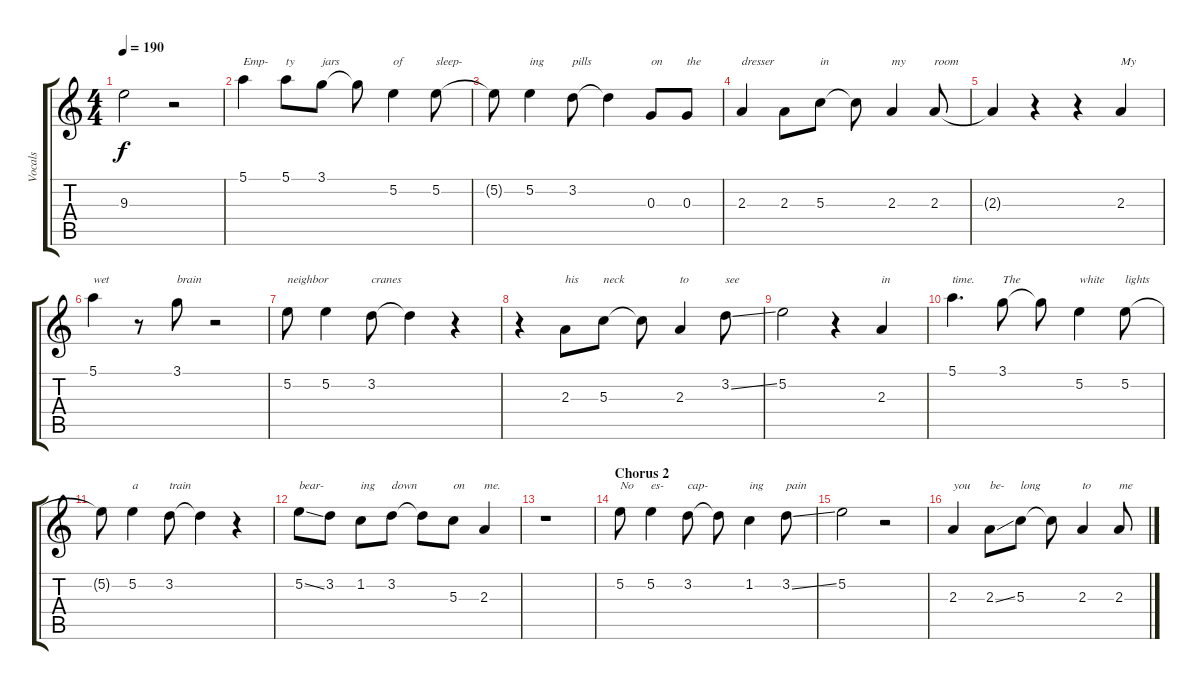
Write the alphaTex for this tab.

\track ("Vocals" "Vocals") {instrument overdrivenguitar}
\staff {score tabs}
\tuning (E4 B3 G3 D3 A2 E2) {hide}
\ts (4 4)
\tempo 190
\clef g2
\ks c
9.3{t}.2{dy f} r.2 |
5.1.4{txt "Emp-"} 5.1.8{txt "ty"} 3.1.8{txt "jars"} 3.1{t}.8 5.2.4{txt "of"} 5.2.8{txt "sleep-"} |
5.2{t}.8 5.2.4{txt "ing"} 3.2.8{txt "pills"} 3.2{t}.4 0.3.8{txt "on"} 0.3.8{txt "the"} |
2.3.4{txt "dresser"} 2.3.8 5.3.8{txt "in"} 5.3{t}.8 2.3.4{txt "my"} 2.3.8{txt "room"} |
2.3{t}.4 r.4 r.4 2.3.4{txt "My"} |
5.1.4{txt "wet"} r.8 3.1.8{txt "brain"} r.2 |
5.2.8{txt "neighbor"} 5.2.4 3.2.8{txt "cranes"} 3.2{t}.4 r.4 |
r.4 2.3.8{txt "his"} 5.3.8{txt "neck"} 5.3{t}.8 2.3.4{txt "to"} 3.2{ss}.8{txt "see"} |
5.2.2 r.4 2.3.4{txt "in"} |
5.1.4{d txt "time."} 3.1.8{txt "The"} 3.1{t}.8 5.2.4{txt "white"} 5.2.8{txt "lights"} |
5.2{t}.8 5.2.4{txt "a"} 3.2.8{txt "train"} 3.2{t}.4 r.4 |
5.2{ss}.8{txt "bear-"} 3.2.8 1.2.8{txt "ing"} 3.2.8{txt "down"} 3.2{t}.8 5.3.8{txt "on"} 2.3.4{txt "me."} |
r.1 |
\section ("" "Chorus 2")
5.2.8{txt "No"} 5.2.4{txt "es-"} 3.2.8{txt "cap-"} 3.2{t}.8 1.2.4{txt "ing"} 3.2{ss}.8{txt "pain"} |
5.2.2 r.2 |
2.3.4{txt "you"} 2.3{ss}.8{txt "be-"} 5.3.8{txt "long"} 5.3{t}.8 2.3.4{txt "to"} 2.3.8{txt "me"}
